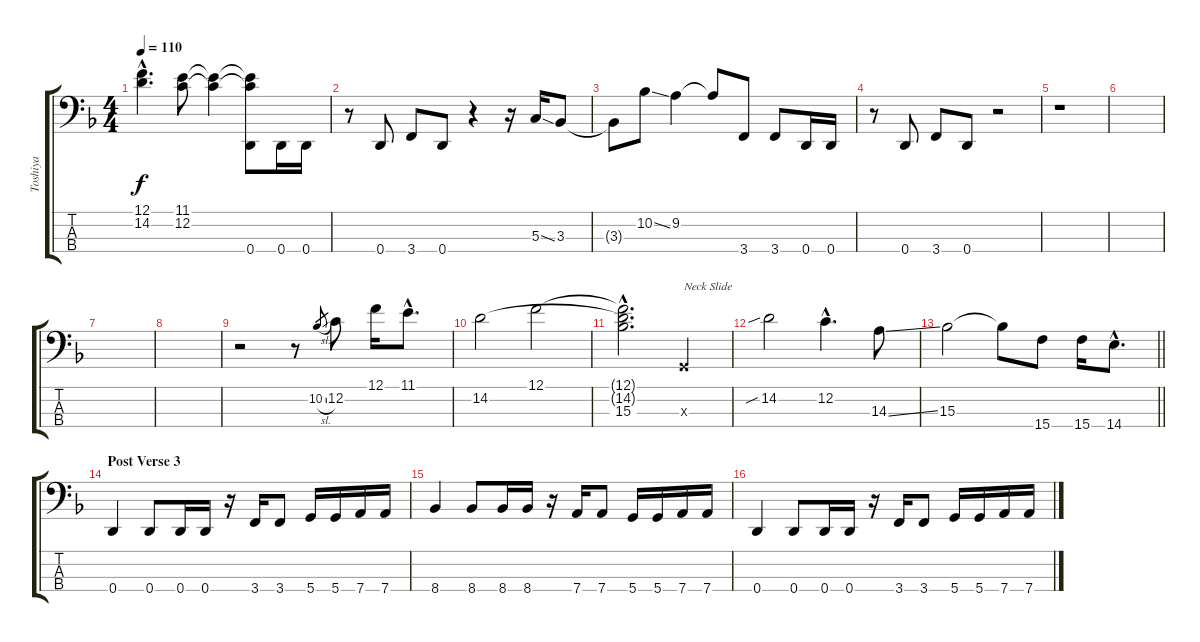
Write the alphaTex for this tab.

\track ("Toshiya" "Toshiya") {instrument electricbasspick}
\staff {score tabs}
\tuning (F2 C2 G1 D1) {hide}
\ts (4 4)
\tempo 110
\clef f4
\ks f
(12.1{hac} 14.2{hac}).4{d dy f} (11.1 12.2).8 (11.1{t} 12.2{t}).4 (11.1{t} 12.2{t} 0.4{t}).8 0.4.16 0.4.16 |
r.8 0.4.8 3.4.8 0.4.8 r.4 r.16 5.3{ss}.16 3.3.8 |
3.3{t}.8 10.2{ss}.8 9.2.4 9.2{t}.8 3.4.8 3.4.8 0.4.16 0.4.16 |
r.8 0.4.8 3.4.8 0.4.8 r.2 |
r.1 |
|
|
|
r.2 r.8 10.2{sl}.8{gr} 12.2.8 12.1.16 11.1{hac}.8{d} |
14.2.2 12.1.2 |
(12.1{hac t} 14.2{hac t} 15.3{hac}).2{d} 0.3{x}.4{txt "Neck Slide"} |
14.2{sib}.2 12.2{hac}.4{d} 14.3{ss}.8 |
\barLineRight lightlight
15.3.2 15.3{t}.8 15.4.8 15.4.16 14.4{hac}.8{d} |
\section ("" "Post Verse 3")
0.4.4 0.4.8 0.4.16 0.4.16 r.16 3.4.16 3.4.8 5.4.16 5.4.16 7.4.16 7.4.16 |
8.4.4 8.4.8 8.4.16 8.4.16 r.16 7.4.16 7.4.8 5.4.16 5.4.16 7.4.16 7.4.16 |
0.4.4 0.4.8 0.4.16 0.4.16 r.16 3.4.16 3.4.8 5.4.16 5.4.16 7.4.16 7.4.16
